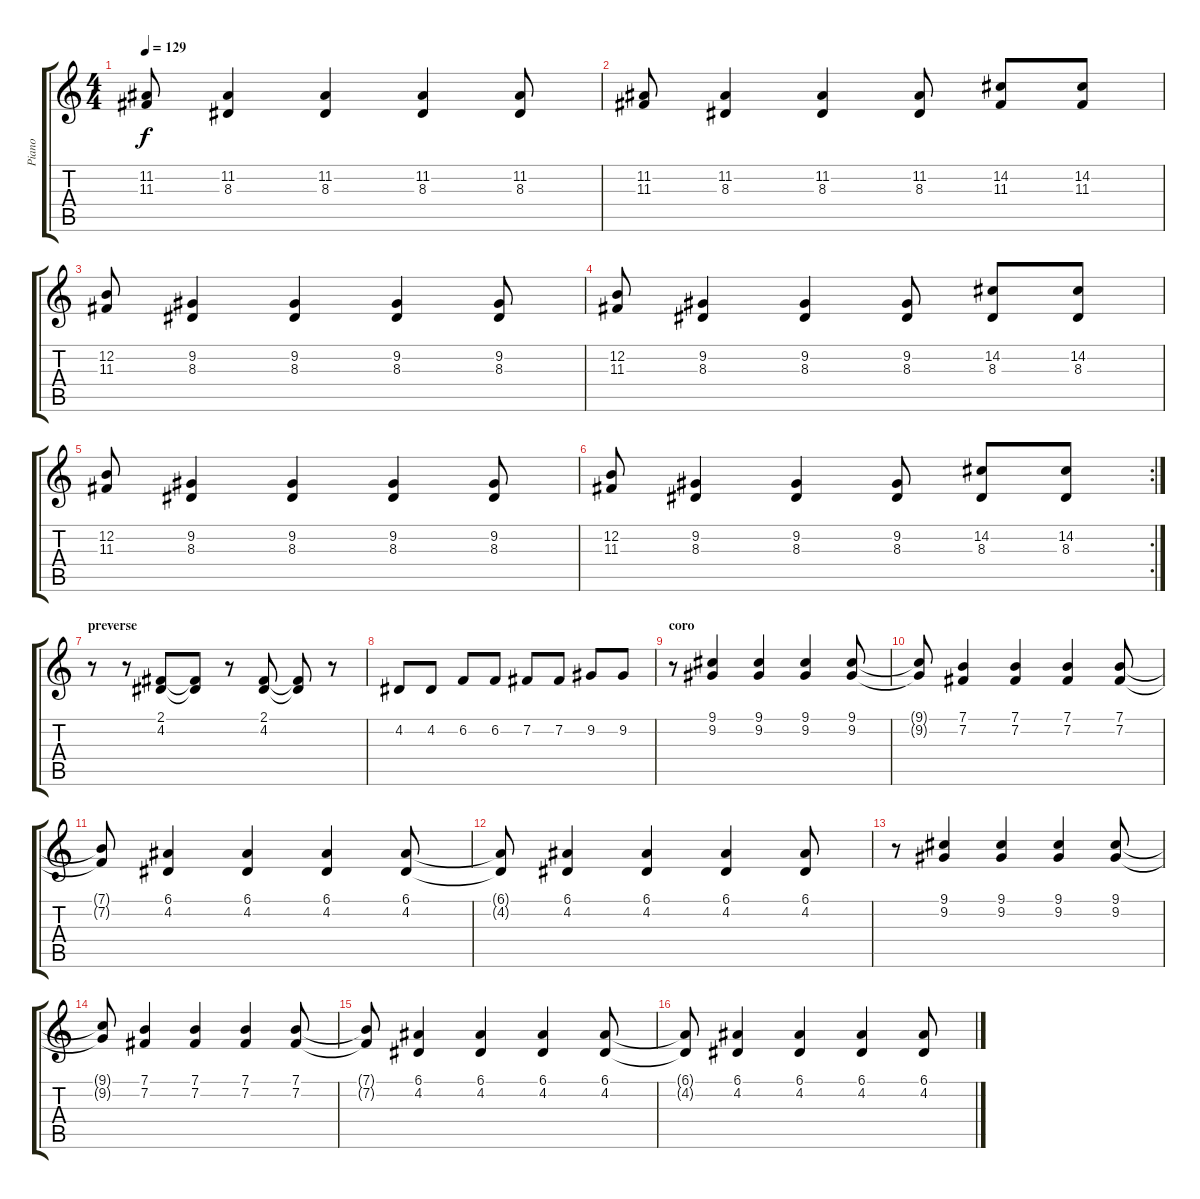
\track ("Piano" "Piano") {instrument brightacousticpiano}
\staff {score tabs}
\tuning (E4 B3 G3 D3 A2 E2) {hide}
\ts (4 4)
\tempo 129
\clef g2
\ks c
(11.2 11.3).8{dy f} (11.2 8.3).4 (11.2 8.3).4 (11.2 8.3).4 (11.2 8.3).8 |
(11.2 11.3).8 (11.2 8.3).4 (11.2 8.3).4 (11.2 8.3).8 (14.2 11.3).8 (14.2 11.3).8 |
(12.2 11.3).8 (9.2 8.3).4 (9.2 8.3).4 (9.2 8.3).4 (9.2 8.3).8 |
(12.2 11.3).8 (9.2 8.3).4 (9.2 8.3).4 (9.2 8.3).8 (14.2 8.3).8 (14.2 8.3).8 |
(12.2 11.3).8 (9.2 8.3).4 (9.2 8.3).4 (9.2 8.3).4 (9.2 8.3).8 |
\rc 2
(12.2 11.3).8 (9.2 8.3).4 (9.2 8.3).4 (9.2 8.3).8 (14.2 8.3).8 (14.2 8.3).8 |
\section ("" "preverse")
r.8 r.8 (2.1 4.2).8 (2.1{t} 4.2{t}).8 r.8 (2.1 4.2).8 (2.1{t} 4.2{t}).8 r.8 |
4.2.8 4.2.8 6.2.8 6.2.8 7.2.8 7.2.8 9.2.8 9.2.8 |
\section ("" "coro")
r.8 (9.1 9.2).4 (9.1 9.2).4 (9.1 9.2).4 (9.1 9.2).8 |
(9.1{t} 9.2{t}).8 (7.1 7.2).4 (7.1 7.2).4 (7.1 7.2).4 (7.1 7.2).8 |
(7.1{t} 7.2{t}).8 (6.1 4.2).4 (6.1 4.2).4 (6.1 4.2).4 (6.1 4.2).8 |
(6.1{t} 4.2{t}).8 (6.1 4.2).4 (6.1 4.2).4 (6.1 4.2).4 (6.1 4.2).8 |
r.8 (9.1 9.2).4 (9.1 9.2).4 (9.1 9.2).4 (9.1 9.2).8 |
(9.1{t} 9.2{t}).8 (7.1 7.2).4 (7.1 7.2).4 (7.1 7.2).4 (7.1 7.2).8 |
(7.1{t} 7.2{t}).8 (6.1 4.2).4 (6.1 4.2).4 (6.1 4.2).4 (6.1 4.2).8 |
(6.1{t} 4.2{t}).8 (6.1 4.2).4 (6.1 4.2).4 (6.1 4.2).4 (6.1 4.2).8
